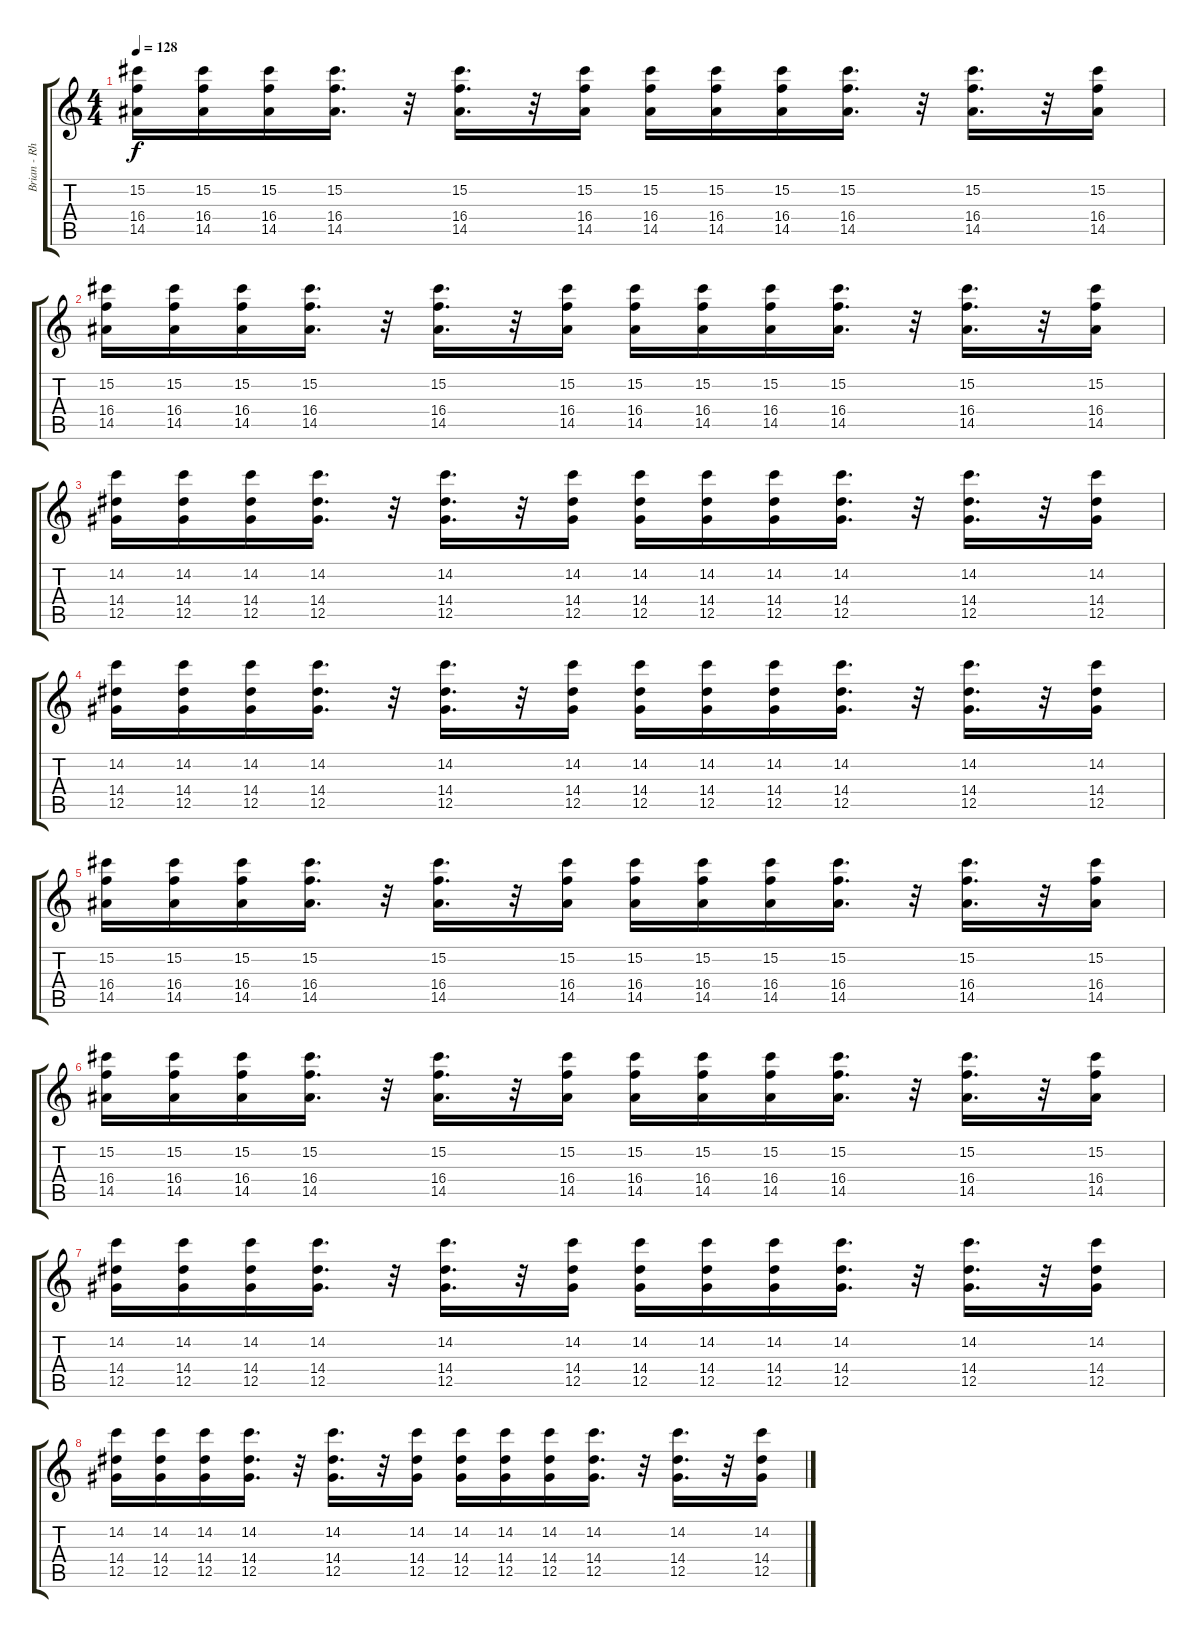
\track ("Brian - Rhythm Guitar III" "Brian - Rh") {instrument electricguitarjazz}
\staff {score tabs}
\tuning (Eb4 Bb3 Gb3 Db3 Ab2 Eb2) {hide}
\ts (4 4)
\tempo 128
\clef g2
\ks c
(15.2 16.4 14.5).16{dy f} (15.2 16.4 14.5).16 (15.2 16.4 14.5).16 (15.2 16.4 14.5).16{d} r.32 (15.2 16.4 14.5).16{d} r.32 (15.2 16.4 14.5).16 (15.2 16.4 14.5).16 (15.2 16.4 14.5).16 (15.2 16.4 14.5).16 (15.2 16.4 14.5).16{d} r.32 (15.2 16.4 14.5).16{d} r.32 (15.2 16.4 14.5).16 |
(15.2 16.4 14.5).16 (15.2 16.4 14.5).16 (15.2 16.4 14.5).16 (15.2 16.4 14.5).16{d} r.32 (15.2 16.4 14.5).16{d} r.32 (15.2 16.4 14.5).16 (15.2 16.4 14.5).16 (15.2 16.4 14.5).16 (15.2 16.4 14.5).16 (15.2 16.4 14.5).16{d} r.32 (15.2 16.4 14.5).16{d} r.32 (15.2 16.4 14.5).16 |
(14.2 14.4 12.5).16 (14.2 14.4 12.5).16 (14.2 14.4 12.5).16 (14.2 14.4 12.5).16{d} r.32 (14.2 14.4 12.5).16{d} r.32 (14.2 14.4 12.5).16 (14.2 14.4 12.5).16 (14.2 14.4 12.5).16 (14.2 14.4 12.5).16 (14.2 14.4 12.5).16{d} r.32 (14.2 14.4 12.5).16{d} r.32 (14.2 14.4 12.5).16 |
(14.2 14.4 12.5).16 (14.2 14.4 12.5).16 (14.2 14.4 12.5).16 (14.2 14.4 12.5).16{d} r.32 (14.2 14.4 12.5).16{d} r.32 (14.2 14.4 12.5).16 (14.2 14.4 12.5).16 (14.2 14.4 12.5).16 (14.2 14.4 12.5).16 (14.2 14.4 12.5).16{d} r.32 (14.2 14.4 12.5).16{d} r.32 (14.2 14.4 12.5).16 |
(15.2 16.4 14.5).16 (15.2 16.4 14.5).16 (15.2 16.4 14.5).16 (15.2 16.4 14.5).16{d} r.32 (15.2 16.4 14.5).16{d} r.32 (15.2 16.4 14.5).16 (15.2 16.4 14.5).16 (15.2 16.4 14.5).16 (15.2 16.4 14.5).16 (15.2 16.4 14.5).16{d} r.32 (15.2 16.4 14.5).16{d} r.32 (15.2 16.4 14.5).16 |
(15.2 16.4 14.5).16 (15.2 16.4 14.5).16 (15.2 16.4 14.5).16 (15.2 16.4 14.5).16{d} r.32 (15.2 16.4 14.5).16{d} r.32 (15.2 16.4 14.5).16 (15.2 16.4 14.5).16 (15.2 16.4 14.5).16 (15.2 16.4 14.5).16 (15.2 16.4 14.5).16{d} r.32 (15.2 16.4 14.5).16{d} r.32 (15.2 16.4 14.5).16 |
(14.2 14.4 12.5).16 (14.2 14.4 12.5).16 (14.2 14.4 12.5).16 (14.2 14.4 12.5).16{d} r.32 (14.2 14.4 12.5).16{d} r.32 (14.2 14.4 12.5).16 (14.2 14.4 12.5).16 (14.2 14.4 12.5).16 (14.2 14.4 12.5).16 (14.2 14.4 12.5).16{d} r.32 (14.2 14.4 12.5).16{d} r.32 (14.2 14.4 12.5).16 |
(14.2 14.4 12.5).16 (14.2 14.4 12.5).16 (14.2 14.4 12.5).16 (14.2 14.4 12.5).16{d} r.32 (14.2 14.4 12.5).16{d} r.32 (14.2 14.4 12.5).16 (14.2 14.4 12.5).16 (14.2 14.4 12.5).16 (14.2 14.4 12.5).16 (14.2 14.4 12.5).16{d} r.32 (14.2 14.4 12.5).16{d} r.32 (14.2 14.4 12.5).16
